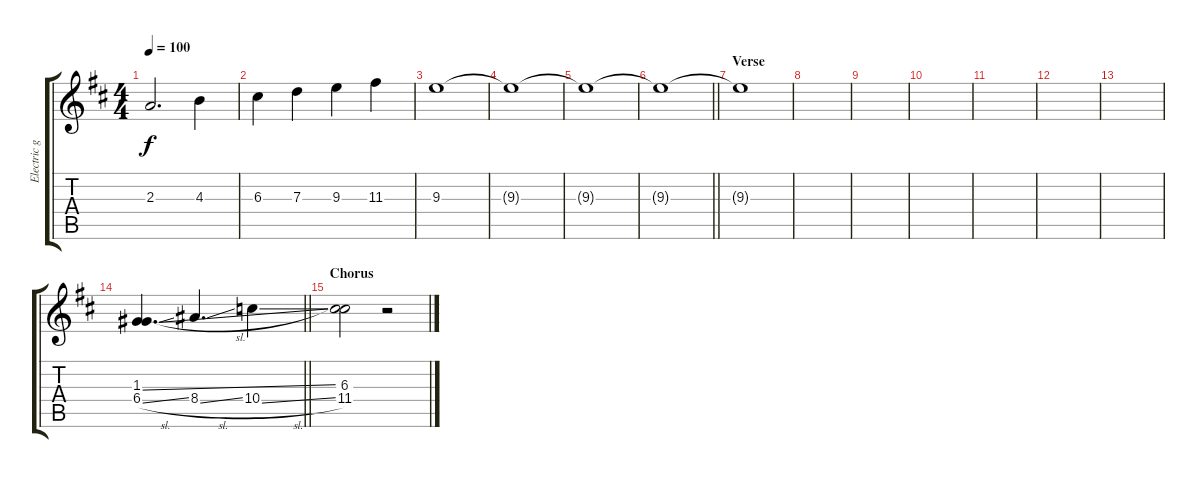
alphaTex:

\track ("Electric guitar 2" "Electric g") {instrument overdrivenguitar}
\staff {score tabs}
\tuning (E4 B3 G3 D3 A2 E2) {hide}
\ts (4 4)
\tempo 100
\clef g2
\ks d
2.3.2{d dy f} 4.3.4 |
6.3.4 7.3.4 9.3.4 11.3.4 |
9.3.1 |
9.3{t}.1 |
9.3{t}.1 |
\barLineRight lightlight
9.3{t}.1 |
\section ("" "Verse")
9.3{t}.1{volume 2} |
|
|
|
|
|
|
\barLineRight lightlight
(1.3{sl} 6.4{sl}).4{d} 8.4{sl}.4{d} 10.4{sl}.4 |
\section ("" "Chorus")
(6.3 11.4).2 r.2
